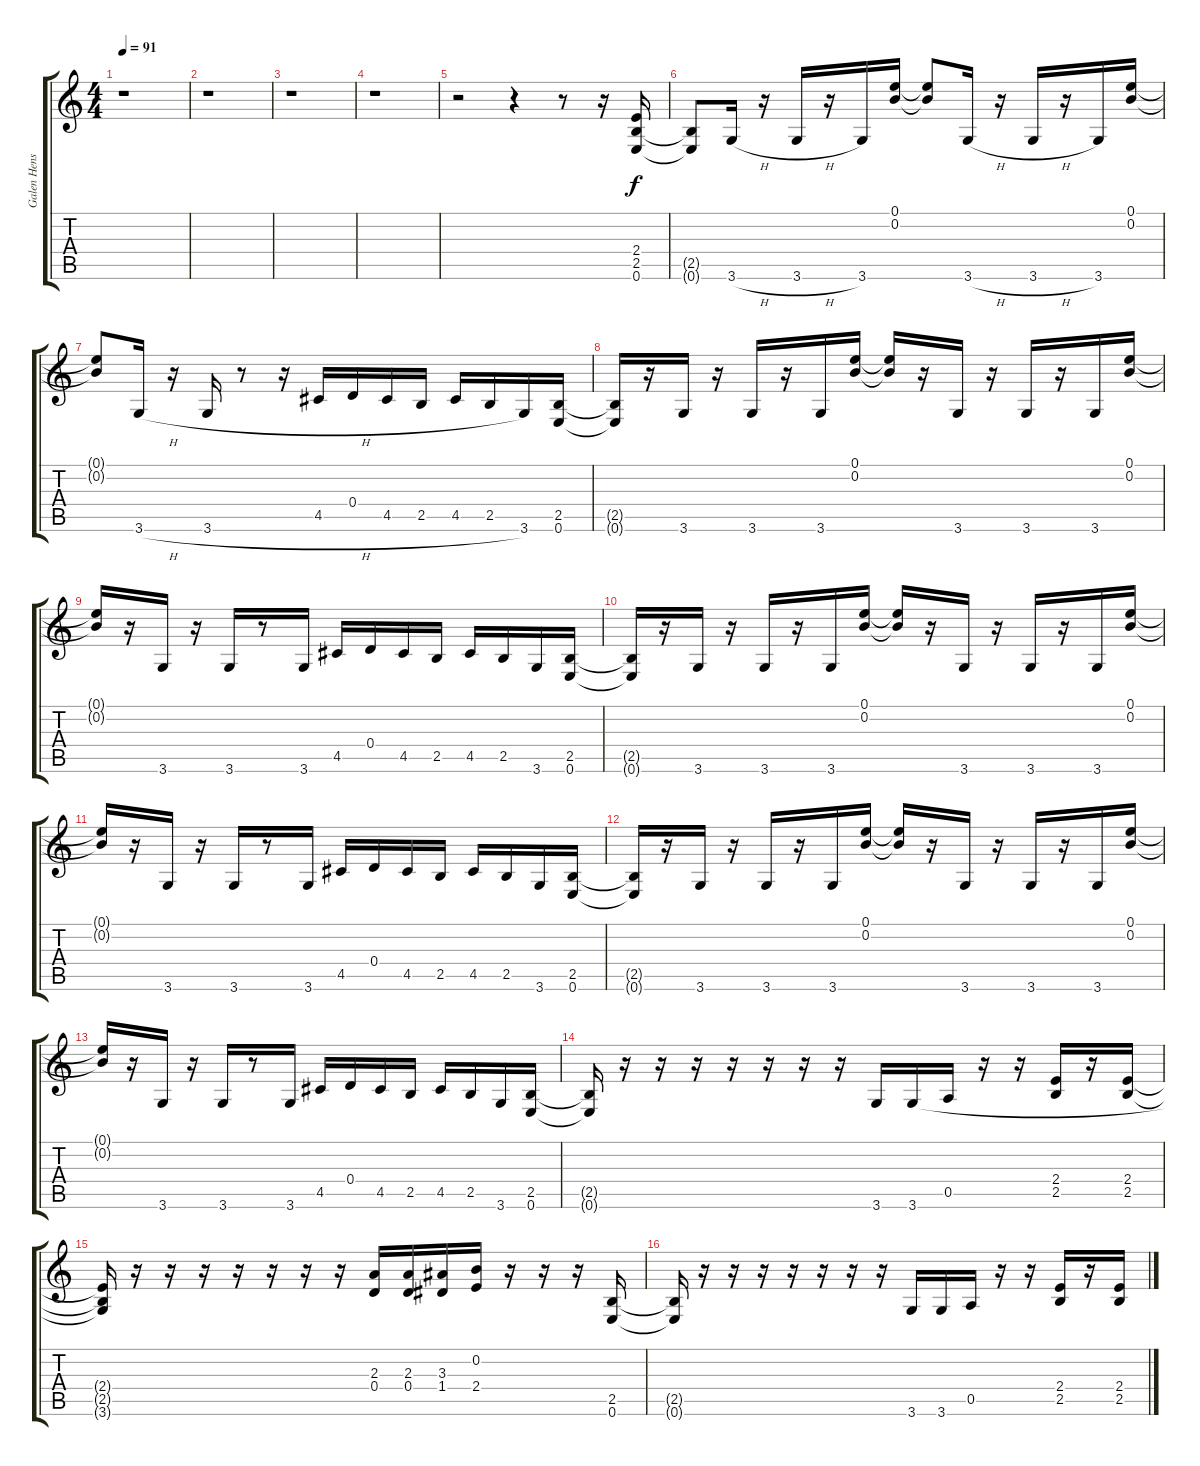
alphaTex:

\track ("Galen Henson" "Galen Hens") {instrument overdrivenguitar}
\staff {score tabs}
\tuning (E4 B3 G3 D3 A2 E2) {hide}
\ts (4 4)
\tempo 91
\clef g2
\ks c
r.1{dy f instrument overdrivenguitar} |
r.1 |
r.1 |
r.1 |
r.2 r.4 r.8 r.16 (2.4 2.5 0.6).16 |
(2.5{t} 0.6{t}).8 3.6{h}.16 r.16 3.6{h}.16 r.16 3.6.16 (0.1 0.2).16 (0.1{t} 0.2{t}).8 3.6{h}.16 r.16 3.6{h}.16 r.16 3.6.16 (0.1 0.2).16 |
(0.1{t} 0.2{t}).8 3.6{h}.16 r.16 3.6{h}.16 r.8 r.16 4.5.16 0.4.16 4.5.16 2.5.16 4.5.16 2.5.16 3.6.16 (2.5 0.6).16 |
(2.5{t} 0.6{t}).16 r.16 3.6.16 r.16 3.6.16 r.16 3.6.16 (0.1 0.2).16 (0.1{t} 0.2{t}).16 r.16 3.6.16 r.16 3.6.16 r.16 3.6.16 (0.1 0.2).16 |
(0.1{t} 0.2{t}).16 r.16 3.6.16 r.16 3.6.16 r.8 3.6.16 4.5.16 0.4.16 4.5.16 2.5.16 4.5.16 2.5.16 3.6.16 (2.5 0.6).16 |
(2.5{t} 0.6{t}).16 r.16 3.6.16 r.16 3.6.16 r.16 3.6.16 (0.1 0.2).16 (0.1{t} 0.2{t}).16 r.16 3.6.16 r.16 3.6.16 r.16 3.6.16 (0.1 0.2).16 |
(0.1{t} 0.2{t}).16 r.16 3.6.16 r.16 3.6.16 r.8 3.6.16 4.5.16 0.4.16 4.5.16 2.5.16 4.5.16 2.5.16 3.6.16 (2.5 0.6).16 |
(2.5{t} 0.6{t}).16 r.16 3.6.16 r.16 3.6.16 r.16 3.6.16 (0.1 0.2).16 (0.1{t} 0.2{t}).16 r.16 3.6.16 r.16 3.6.16 r.16 3.6.16 (0.1 0.2).16 |
(0.1{t} 0.2{t}).16 r.16 3.6.16 r.16 3.6.16 r.8 3.6.16 4.5.16 0.4.16 4.5.16 2.5.16 4.5.16 2.5.16 3.6.16 (2.5 0.6).16 |
(2.5{t} 0.6{t}).16 r.16 r.16 r.16 r.16 r.16 r.16 r.16 3.6.16 3.6.16 0.5.16 r.16 r.16 (2.4 2.5).16 r.16 (2.4 2.5).16 |
(2.4{t} 2.5{t} 3.6{t}).16 r.16 r.16 r.16 r.16 r.16 r.16 r.16 (2.3 0.4).16 (2.3 0.4).16 (3.3 1.4).16 (0.2 2.4).16 r.16 r.16 r.16 (2.5 0.6).16 |
(2.5{t} 0.6{t}).16 r.16 r.16 r.16 r.16 r.16 r.16 r.16 3.6.16 3.6.16 0.5.16 r.16 r.16 (2.4 2.5).16 r.16 (2.4 2.5).16
